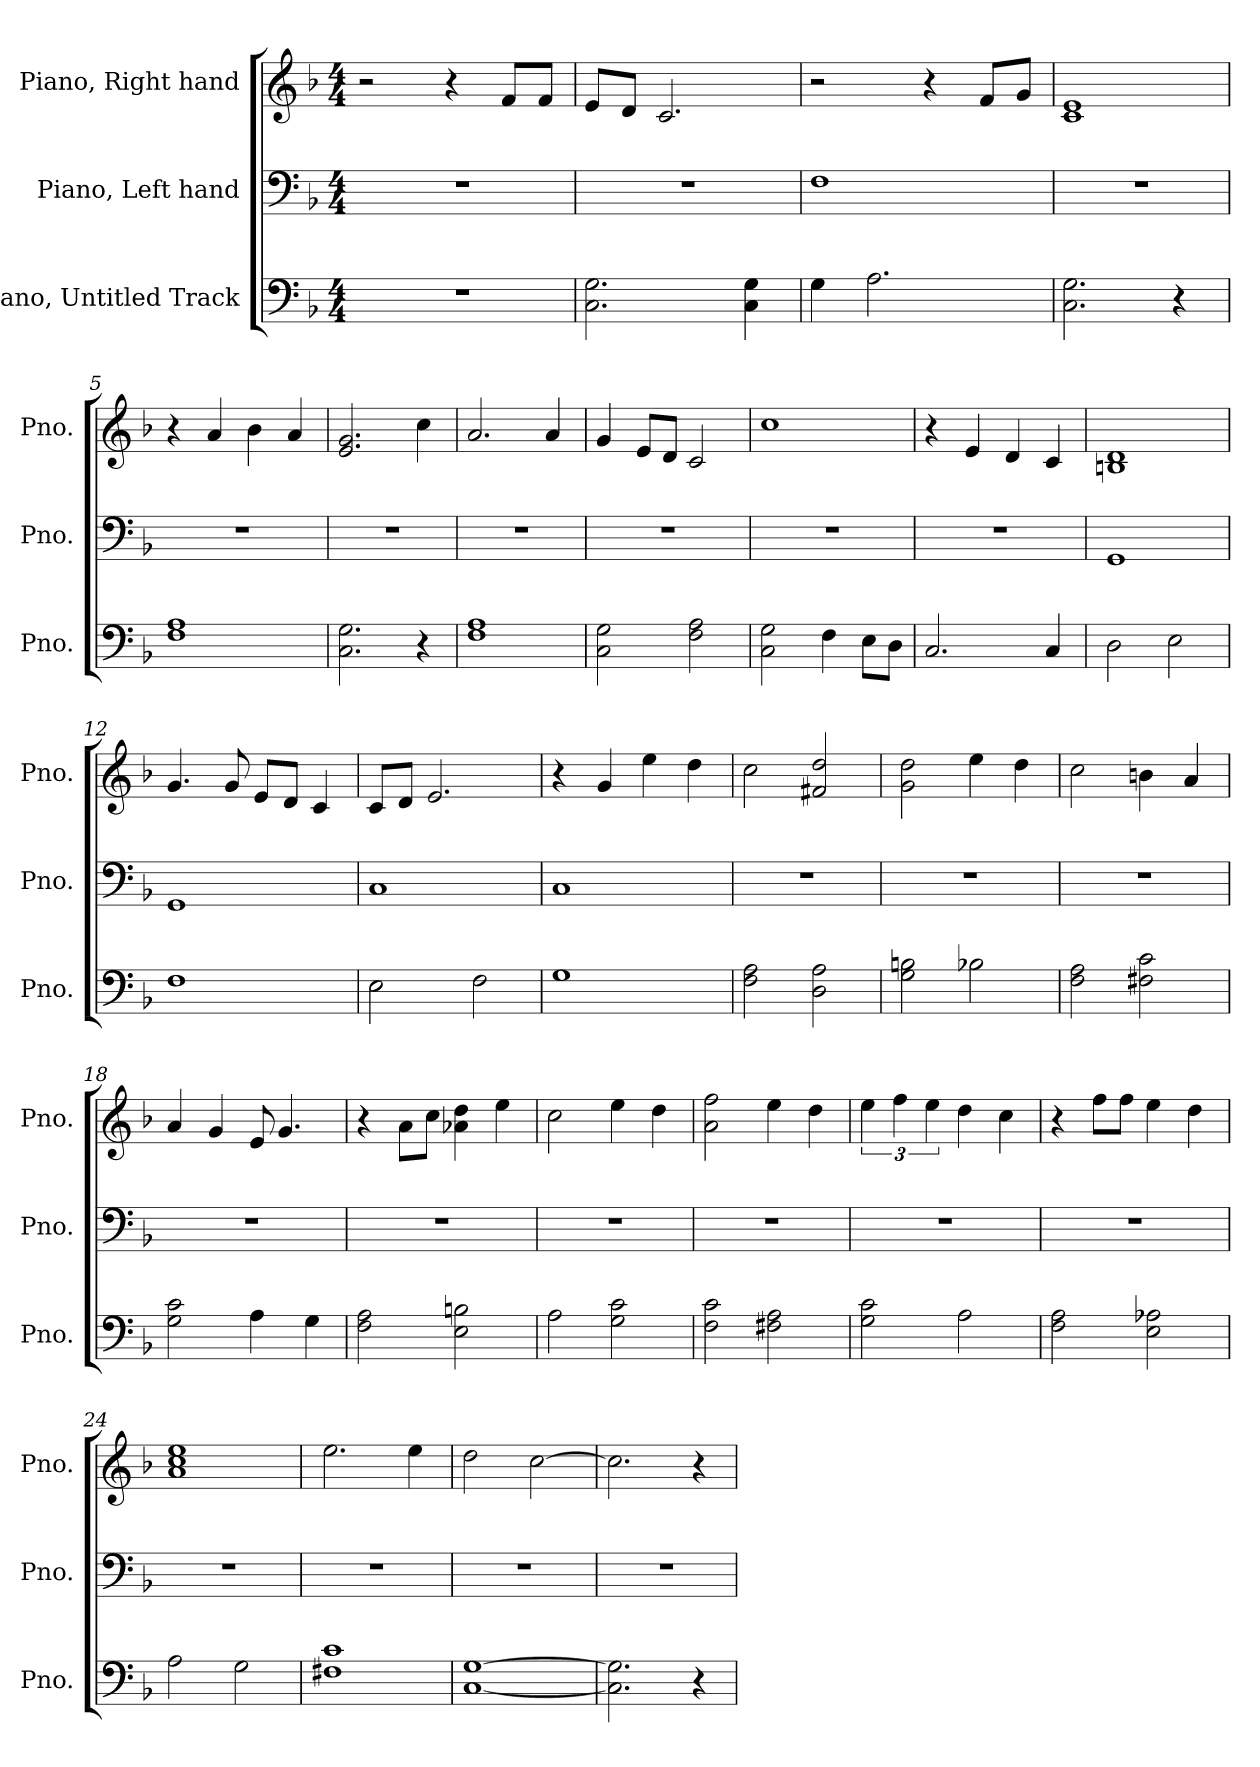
**kern	**kern	**kern
*part3	*part2	*part1
*staff3	*staff2	*staff1
*I"Piano, Untitled Track	*I"Piano, Left hand	*I"Piano, Right hand
*I'Pno.	*I'Pno.	*I'Pno.
*clefF4	*clefF4	*clefG2
*k[b-]	*k[b-]	*k[b-]
*M4/4	*M4/4	*M4/4
*MM92	*MM92	*MM92
=1	=1	=1
1r	1r	2r
.	.	4r
.	.	8f/L
.	.	8f/J
=2	=2	=2
2.C\ 2.G\	1r	8e/L
.	.	8d/J
.	.	2.c/
4C\ 4G\	.	.
=3	=3	=3
4G\	1F	2r
2.A\	.	.
.	.	4r
.	.	8f/L
.	.	8g/J
=4	=4	=4
2.C\ 2.G\	1r	1c 1e
4r	.	.
=5	=5	=5
1F 1A	1r	4r
.	.	4a/
.	.	4b-\
.	.	4a/
=6	=6	=6
2.C\ 2.G\	1r	2.e/ 2.g/
4r	.	4cc\
=7	=7	=7
1F 1A	1r	2.a/
.	.	4a/
!!LO:LB:g=z
=8	=8	=8
2C\ 2G\	1r	4g/
.	.	8e/L
.	.	8d/J
2F\ 2A\	.	2c/
=9	=9	=9
2C\ 2G\	1r	1cc
4F\	.	.
8E\L	.	.
8D\J	.	.
=10	=10	=10
2.C/	1r	4r
.	.	4e/
.	.	4d/
4C/	.	4c/
=11	=11	=11
2D\	1GG	1Bn 1d
2E\	.	.
=12	=12	=12
1F	1GG	4.g/
.	.	8g/
.	.	8e/L
.	.	8d/J
.	.	4c/
=13	=13	=13
2E\	1C	8c/L
.	.	8d/J
.	.	2.e/
2F\	.	.
=14	=14	=14
1G	1C	4r
.	.	4g/
.	.	4ee\
.	.	4dd\
=15	=15	=15
2F\ 2A\	1r	2cc\
2D\ 2A\	.	2f#X/ 2dd/
=16	=16	=16
2G\ 2Bn\	1r	2g\ 2dd\
2B-X\	.	4ee\
.	.	4dd\
!!LO:LB:g=z
=17	=17	=17
2F\ 2A\	1r	2cc\
2F#X\ 2c\	.	4bn\
.	.	4a/
=18	=18	=18
2G\ 2c\	1r	4a/
.	.	4g/
4A\	.	8e/
.	.	4.g/
4G\	.	.
=19	=19	=19
2F\ 2A\	1r	4r
.	.	8a\L
.	.	8cc\J
2E\ 2Bn\	.	4a-X\ 4dd\
.	.	4ee\
=20	=20	=20
2A\	1r	2cc\
2G\ 2c\	.	4ee\
.	.	4dd\
=21	=21	=21
2F\ 2c\	1r	2a\ 2ff\
2F#X\ 2A\	.	4ee\
.	.	4dd\
=22	=22	=22
2G\ 2c\	1r	6ee\
.	.	6ff\
.	.	6ee\
2A\	.	4dd\
.	.	4cc\
=23	=23	=23
2F\ 2A\	1r	4r
.	.	8ff\L
.	.	8ff\J
2E\ 2A-X\	.	4ee\
.	.	4dd\
=24	=24	=24
2A\	1r	1a 1cc 1ee
2G\	.	.
!!LO:LB:g=z
=25	=25	=25
1F#X 1c	1r	2.ee\
.	.	4ee\
=26	=26	=26
[1C [1G	1r	2dd\
.	.	[2cc\
=27	=27	=27
2.C\] 2.G\]	1r	2.cc\]
4r	.	4r
=	=	=
*-	*-	*-
